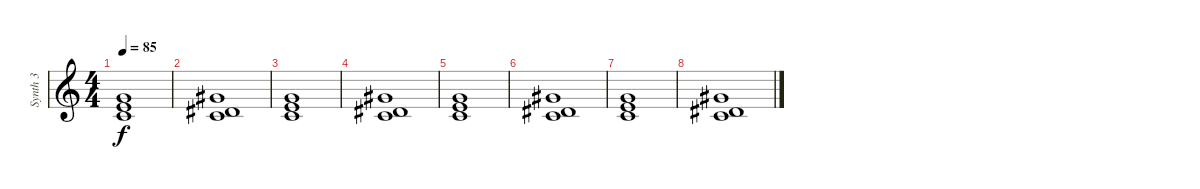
\track ("Synth 3" "Synth 3") {instrument pad8sweep}
\staff {score}
\tuning (E4 B3 G3 D3 A2 E2) {hide}
\ts (4 4)
\tempo 85
\clef g2
\ks c
(3.1 5.2 5.3).1{dy f} |
(4.1 4.2 5.3).1 |
(3.1 5.2 5.3).1 |
(4.1 4.2 5.3).1 |
(3.1 5.2 5.3).1 |
(4.1 4.2 5.3).1 |
(3.1 5.2 5.3).1 |
(4.1 4.2 5.3).1
